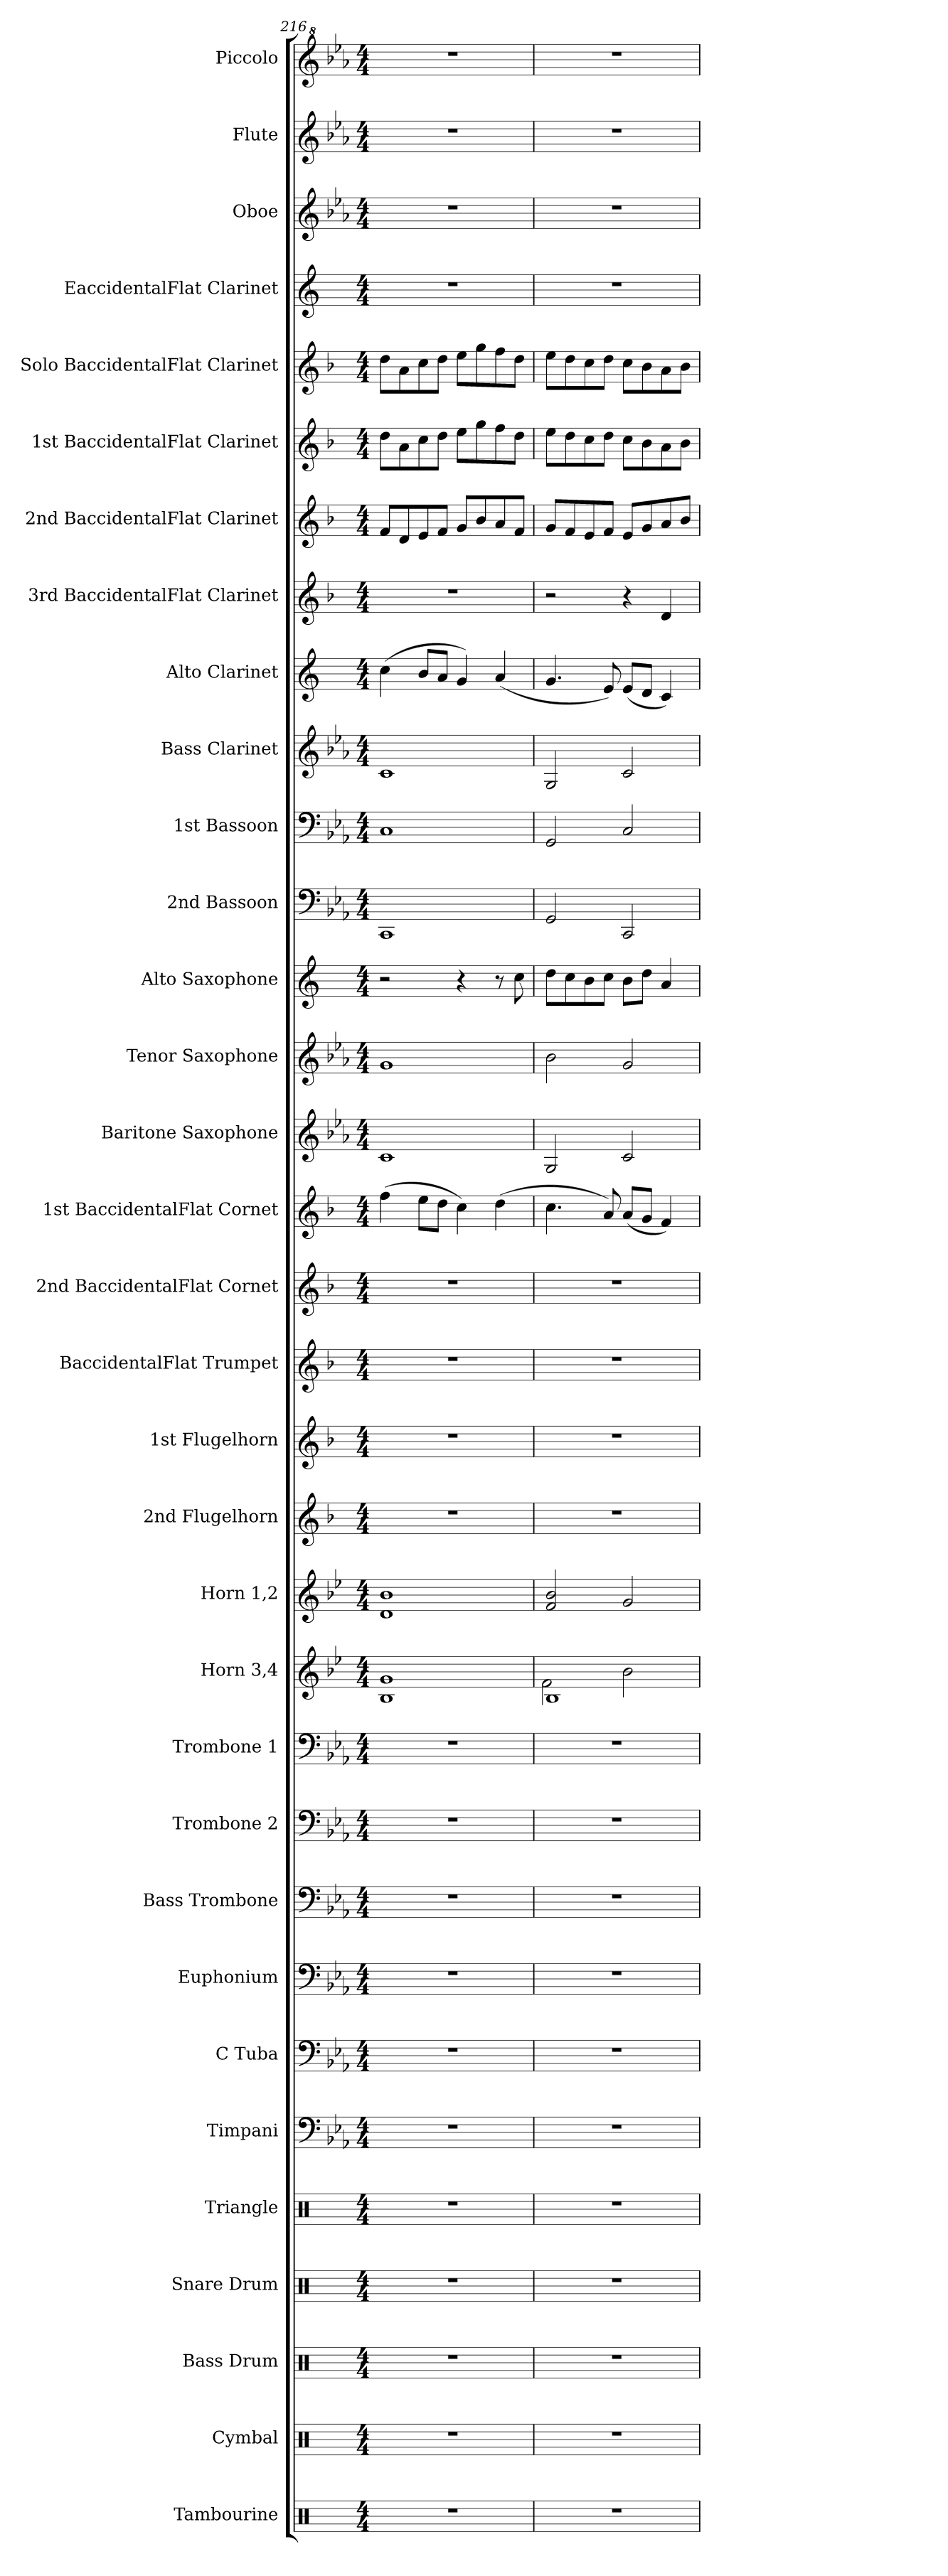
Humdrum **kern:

**kern	**kern	**kern	**kern	**kern	**kern	**kern	**kern	**kern	**kern	**kern	**kern	**kern	**kern	**kern	**kern	**kern	**kern	**kern	**kern	**kern	**kern	**kern	**kern	**kern	**kern	**kern	**kern	**kern	**kern	**kern	**kern	**kern
*part33	*part32	*part31	*part30	*part29	*part28	*part27	*part26	*part25	*part24	*part23	*part22	*part21	*part20	*part19	*part18	*part17	*part16	*part15	*part14	*part13	*part12	*part11	*part10	*part9	*part8	*part7	*part6	*part5	*part4	*part3	*part2	*part1
*staff33	*staff32	*staff31	*staff30	*staff29	*staff28	*staff27	*staff26	*staff25	*staff24	*staff23	*staff22	*staff21	*staff20	*staff19	*staff18	*staff17	*staff16	*staff15	*staff14	*staff13	*staff12	*staff11	*staff10	*staff9	*staff8	*staff7	*staff6	*staff5	*staff4	*staff3	*staff2	*staff1
*I"Tambourine	*I"Cymbal	*I"Bass Drum	*I"Snare Drum	*I"Triangle	*I"Timpani	*I"C Tuba	*I"Euphonium	*I"Bass Trombone	*I"Trombone 2	*I"Trombone 1	*I"Horn 3,4	*I"Horn 1,2	*I"2nd Flugelhorn	*I"1st Flugelhorn	*I"BaccidentalFlat Trumpet	*I"2nd BaccidentalFlat Cornet	*I"1st BaccidentalFlat Cornet	*I"Baritone Saxophone	*I"Tenor Saxophone	*I"Alto Saxophone	*I"2nd Bassoon	*I"1st Bassoon	*I"Bass Clarinet	*I"Alto Clarinet	*I"3rd BaccidentalFlat Clarinet	*I"2nd BaccidentalFlat Clarinet	*I"1st BaccidentalFlat Clarinet	*I"Solo BaccidentalFlat Clarinet	*I"EaccidentalFlat Clarinet	*I"Oboe	*I"Flute	*I"Piccolo
*I'Tamb.	*I'Cym.	*I'B. Dr.	*I'Sn. Dr.	*I'Trgl.	*I'Timp.	*I'C Tu.	*I'Eu.	*I'B. Trb.	*I'Trb. 2	*I'Trb. 1	*I'Hn. 3,4	*I'Hn. 1,2	*I'2nd Flghn.	*I'1st Flghn.	*I'BaccidentalFlat Tpt.	*I'2nd BaccidentalFlat Cnt.	*I'1st BaccidentalFlat Cnt.	*I'Bar. Sax.	*I'T. Sax.	*I'A. Sax.	*I'2nd Bsn.	*I'1st Bsn.	*I'B. Cl.	*I'A. Cl.	*I'3rd BaccidentalFlat Cl.	*I'2nd BaccidentalFlat Cl.	*I'1st BaccidentalFlat Cl.	*I'Solo BaccidentalFlat Cl.	*I'EaccidentalFlat Cl.	*I'Ob.	*I'Fl.	*I'Picc.
*clefX	*clefX	*clefX	*clefX	*clefX	*clefF4	*clefF4	*clefF4	*clefF4	*clefF4	*clefF4	*clefG2	*clefG2	*clefG2	*clefG2	*clefG2	*clefG2	*clefG2	*clefG2	*clefG2	*clefG2	*clefF4	*clefF4	*clefG2	*clefG2	*clefG2	*clefG2	*clefG2	*clefG2	*clefG2	*clefG2	*clefG2	*clefG^2
*	*	*	*	*	*	*	*	*	*	*	*ITrd4c7	*ITrd4c7	*ITrd1c2	*ITrd1c2	*ITrd1c2	*ITrd1c2	*ITrd1c2	*ITrd12c21	*ITrd8c14	*ITrd5c9	*	*	*ITrd8c14	*ITrd5c9	*ITrd1c2	*ITrd1c2	*ITrd1c2	*ITrd1c2	*ITrd-2c-3	*	*	*ITrd-7c-12
*k[]	*k[]	*k[]	*k[]	*k[]	*k[b-e-a-]	*k[b-e-a-]	*k[b-e-a-]	*k[b-e-a-]	*k[b-e-a-]	*k[b-e-a-]	*k[b-e-a-]	*k[b-e-a-]	*k[b-e-a-]	*k[b-e-a-]	*k[b-e-a-]	*k[b-e-a-]	*k[b-e-a-]	*k[b-e-a-]	*k[b-e-a-]	*k[b-e-a-]	*k[b-e-a-]	*k[b-e-a-]	*k[b-e-a-]	*k[b-e-a-]	*k[b-e-a-]	*k[b-e-a-]	*k[b-e-a-]	*k[b-e-a-]	*k[b-e-a-]	*k[b-e-a-]	*k[b-e-a-]	*k[b-e-a-]
*M4/4	*M4/4	*M4/4	*M4/4	*M4/4	*M4/4	*M4/4	*M4/4	*M4/4	*M4/4	*M4/4	*M4/4	*M4/4	*M4/4	*M4/4	*M4/4	*M4/4	*M4/4	*M4/4	*M4/4	*M4/4	*M4/4	*M4/4	*M4/4	*M4/4	*M4/4	*M4/4	*M4/4	*M4/4	*M4/4	*M4/4	*M4/4	*M4/4
=216	=216	=216	=216	=216	=216	=216	=216	=216	=216	=216	=216	=216	=216	=216	=216	=216	=216	=216	=216	=216	=216	=216	=216	=216	=216	=216	=216	=216	=216	=216	=216	=216
1r	1r	1r	1r	1r	1r	1r	1r	1r	1r	1r	1E- 1c	1G 1e-	1r	1r	1r	1r	(4ee-\	1C	1G	2r	1CC	1C	1C	(4e-\	1r	8e-/L	8cc\L	8cc\L	1r	1r	1r	1r
.	.	.	.	.	.	.	.	.	.	.	.	.	.	.	.	.	.	.	.	.	.	.	.	.	.	8c/	8g\	8g\	.	.	.	.
.	.	.	.	.	.	.	.	.	.	.	.	.	.	.	.	.	8dd\L	.	.	.	.	.	.	8d/L	.	8d/	8b-\	8b-\	.	.	.	.
.	.	.	.	.	.	.	.	.	.	.	.	.	.	.	.	.	8cc\J	.	.	.	.	.	.	8c/J	.	8e-/J	8cc\J	8cc\J	.	.	.	.
.	.	.	.	.	.	.	.	.	.	.	.	.	.	.	.	.	4b-\)	.	.	4r	.	.	.	4B-/)	.	8f/L	8dd\L	8dd\L	.	.	.	.
.	.	.	.	.	.	.	.	.	.	.	.	.	.	.	.	.	.	.	.	.	.	.	.	.	.	8a-/	8ff\	8ff\	.	.	.	.
.	.	.	.	.	.	.	.	.	.	.	.	.	.	.	.	.	(4cc\	.	.	8r	.	.	.	(4c/	.	8g/	8ee-\	8ee-\	.	.	.	.
.	.	.	.	.	.	.	.	.	.	.	.	.	.	.	.	.	.	.	.	8e-\	.	.	.	.	.	8e-/J	8cc\J	8cc\J	.	.	.	.
=217	=217	=217	=217	=217	=217	=217	=217	=217	=217	=217	=217	=217	=217	=217	=217	=217	=217	=217	=217	=217	=217	=217	=217	=217	=217	=217	=217	=217	=217	=217	=217	=217
*	*	*	*	*	*	*	*	*	*	*	*^	*	*	*	*	*	*	*	*	*	*	*	*	*	*	*	*	*	*	*	*	*
1r	1r	1r	1r	1r	1r	1r	1r	1r	1r	1r	1E-	2B-\	2B-/ 2e-/	1r	1r	1r	1r	4.b-\	2GG/	2B-\	8f\L	2GG/	2GG/	2GG/	4.B-/	2r	8f/L	8dd\L	8dd\L	1r	1r	1r	1r
.	.	.	.	.	.	.	.	.	.	.	.	.	.	.	.	.	.	.	.	.	8e-\	.	.	.	.	.	8e-/	8cc\	8cc\	.	.	.	.
.	.	.	.	.	.	.	.	.	.	.	.	.	.	.	.	.	.	.	.	.	8d\	.	.	.	.	.	8d/	8b-\	8b-\	.	.	.	.
.	.	.	.	.	.	.	.	.	.	.	.	.	.	.	.	.	.	8g/)	.	.	8e-\J	.	.	.	8G/)	.	8e-/J	8cc\J	8cc\J	.	.	.	.
.	.	.	.	.	.	.	.	.	.	.	.	2e-\	2c/	.	.	.	.	(8g/L	2C/	2G/	8d\L	2CC/	2C/	2C/	(8G/L	4r	8d/L	8b-\L	8b-\L	.	.	.	.
.	.	.	.	.	.	.	.	.	.	.	.	.	.	.	.	.	.	8f/J	.	.	8f\J	.	.	.	8F/J	.	8f/	8a-\	8a-\	.	.	.	.
.	.	.	.	.	.	.	.	.	.	.	.	.	.	.	.	.	.	4e-/)	.	.	4c/	.	.	.	4E-/)	4c/	8g/	8g\	8g\	.	.	.	.
.	.	.	.	.	.	.	.	.	.	.	.	.	.	.	.	.	.	.	.	.	.	.	.	.	.	.	8a-/J	8a-\J	8a-\J	.	.	.	.
*	*	*	*	*	*	*	*	*	*	*	*v	*v	*	*	*	*	*	*	*	*	*	*	*	*	*	*	*	*	*	*	*	*	*
=	=	=	=	=	=	=	=	=	=	=	=	=	=	=	=	=	=	=	=	=	=	=	=	=	=	=	=	=	=	=	=	=
*-	*-	*-	*-	*-	*-	*-	*-	*-	*-	*-	*-	*-	*-	*-	*-	*-	*-	*-	*-	*-	*-	*-	*-	*-	*-	*-	*-	*-	*-	*-	*-	*-
